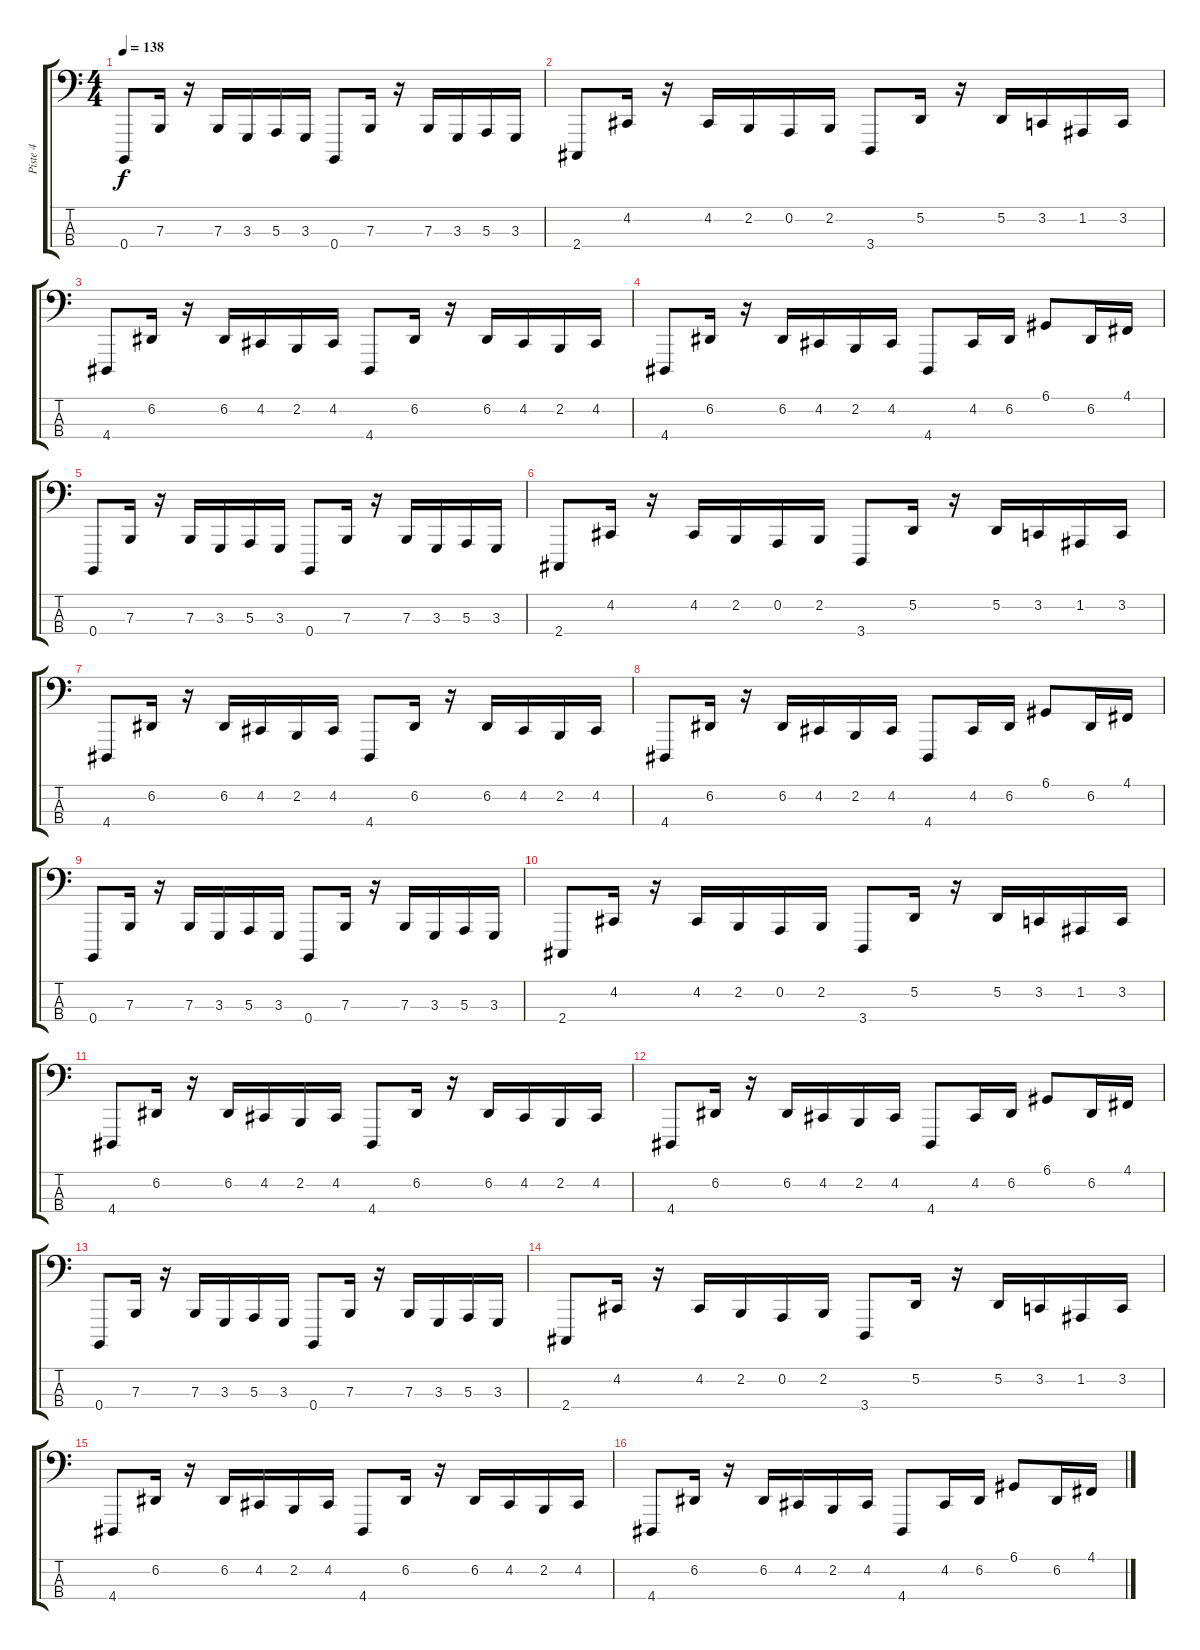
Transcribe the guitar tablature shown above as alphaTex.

\track ("Piste 4" "Piste 4") {instrument lead8bassandlead}
\staff {score tabs}
\tuning (D2 A1 E1 B0) {hide}
\ts (4 4)
\tempo 138
\clef f4
\ks c
0.4.8{dy f} 7.3.16 r.16 7.3.16 3.3.16 5.3.16 3.3.16 0.4.8 7.3.16 r.16 7.3.16 3.3.16 5.3.16 3.3.16 |
2.4.8 4.2.16 r.16 4.2.16 2.2.16 0.2.16 2.2.16 3.4.8 5.2.16 r.16 5.2.16 3.2.16 1.2.16 3.2.16 |
4.4.8 6.2.16 r.16 6.2.16 4.2.16 2.2.16 4.2.16 4.4.8 6.2.16 r.16 6.2.16 4.2.16 2.2.16 4.2.16 |
4.4.8 6.2.16 r.16 6.2.16 4.2.16 2.2.16 4.2.16 4.4.8 4.2.16 6.2.16 6.1.8 6.2.16 4.1.16 |
0.4.8 7.3.16 r.16 7.3.16 3.3.16 5.3.16 3.3.16 0.4.8 7.3.16 r.16 7.3.16 3.3.16 5.3.16 3.3.16 |
2.4.8 4.2.16 r.16 4.2.16 2.2.16 0.2.16 2.2.16 3.4.8 5.2.16 r.16 5.2.16 3.2.16 1.2.16 3.2.16 |
4.4.8 6.2.16 r.16 6.2.16 4.2.16 2.2.16 4.2.16 4.4.8 6.2.16 r.16 6.2.16 4.2.16 2.2.16 4.2.16 |
4.4.8 6.2.16 r.16 6.2.16 4.2.16 2.2.16 4.2.16 4.4.8 4.2.16 6.2.16 6.1.8 6.2.16 4.1.16 |
0.4.8 7.3.16 r.16 7.3.16 3.3.16 5.3.16 3.3.16 0.4.8 7.3.16 r.16 7.3.16 3.3.16 5.3.16 3.3.16 |
2.4.8 4.2.16 r.16 4.2.16 2.2.16 0.2.16 2.2.16 3.4.8 5.2.16 r.16 5.2.16 3.2.16 1.2.16 3.2.16 |
4.4.8 6.2.16 r.16 6.2.16 4.2.16 2.2.16 4.2.16 4.4.8 6.2.16 r.16 6.2.16 4.2.16 2.2.16 4.2.16 |
4.4.8 6.2.16 r.16 6.2.16 4.2.16 2.2.16 4.2.16 4.4.8 4.2.16 6.2.16 6.1.8 6.2.16 4.1.16 |
0.4.8 7.3.16 r.16 7.3.16 3.3.16 5.3.16 3.3.16 0.4.8 7.3.16 r.16 7.3.16 3.3.16 5.3.16 3.3.16 |
2.4.8 4.2.16 r.16 4.2.16 2.2.16 0.2.16 2.2.16 3.4.8 5.2.16 r.16 5.2.16 3.2.16 1.2.16 3.2.16 |
4.4.8 6.2.16 r.16 6.2.16 4.2.16 2.2.16 4.2.16 4.4.8 6.2.16 r.16 6.2.16 4.2.16 2.2.16 4.2.16 |
4.4.8 6.2.16 r.16 6.2.16 4.2.16 2.2.16 4.2.16 4.4.8 4.2.16 6.2.16 6.1.8 6.2.16 4.1.16
